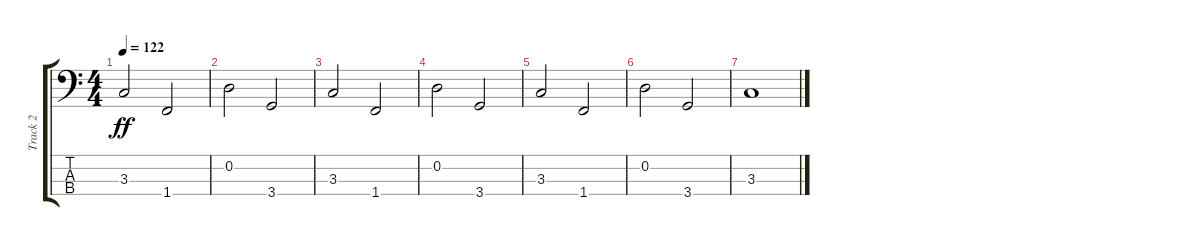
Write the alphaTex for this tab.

\track ("Track 2" "Track 2") {instrument electricbassfinger}
\staff {score tabs}
\tuning (G2 D2 A1 E1) {hide}
\ts (4 4)
\tempo 122
\clef f4
\ks c
3.3.2{dy ff} 1.4.2 |
0.2.2 3.4.2 |
3.3.2 1.4.2 |
0.2.2 3.4.2 |
3.3.2 1.4.2 |
0.2.2 3.4.2 |
3.3.1
